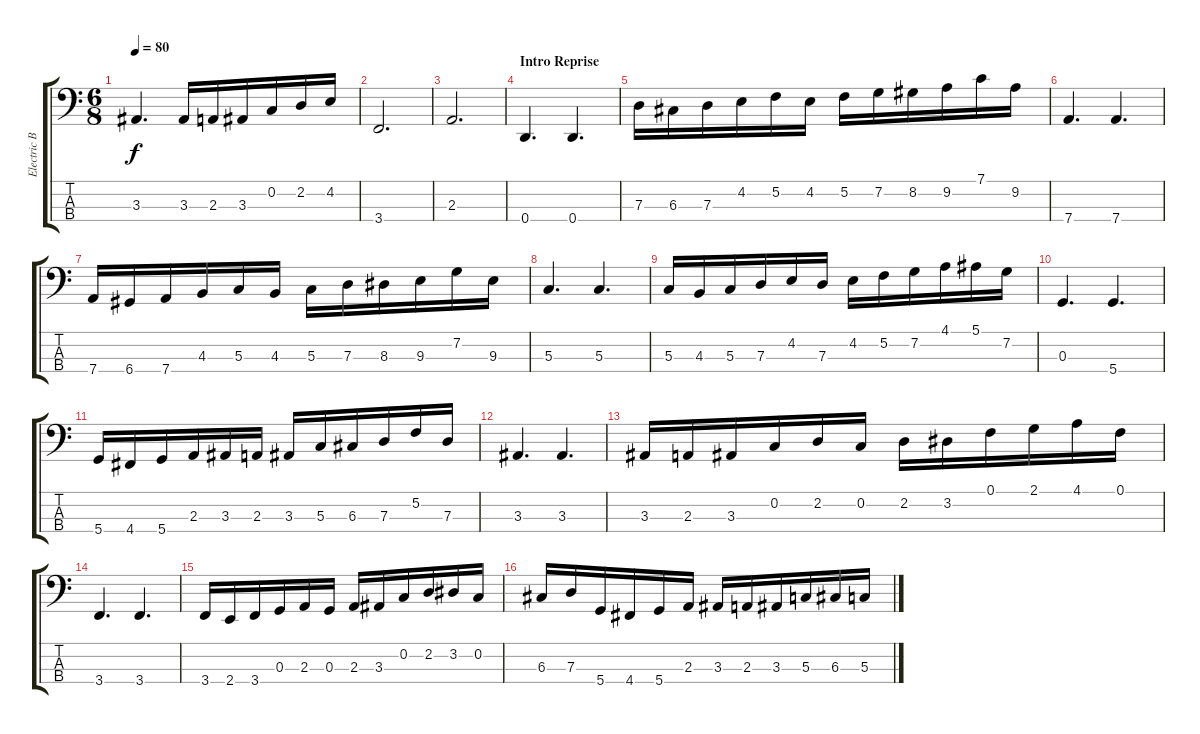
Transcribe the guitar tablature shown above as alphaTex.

\track ("Electric Bass" "Electric B") {instrument electricbassfinger}
\staff {score tabs}
\tuning (F2 C2 G1 D1) {hide}
\ts (6 8)
\tempo 80
\clef f4
\ks c
3.3.4{d dy f} 3.3.16 2.3.16 3.3.16 0.2.16 2.2.16 4.2.16 |
3.4.2{d} |
2.3.2{d} |
\section ("" "Intro Reprise")
0.4.4{d} 0.4.4{d} |
7.3.16 6.3.16 7.3.16 4.2.16 5.2.16 4.2.16 5.2.16 7.2.16 8.2.16 9.2.16 7.1.16 9.2.16 |
7.4.4{d} 7.4.4{d} |
7.4.16 6.4.16 7.4.16 4.3.16 5.3.16 4.3.16 5.3.16 7.3.16 8.3.16 9.3.16 7.2.16 9.3.16 |
5.3.4{d} 5.3.4{d} |
5.3.16 4.3.16 5.3.16 7.3.16 4.2.16 7.3.16 4.2.16 5.2.16 7.2.16 4.1.16 5.1.16 7.2.16 |
0.3.4{d} 5.4.4{d} |
5.4.16 4.4.16 5.4.16 2.3.16 3.3.16 2.3.16 3.3.16 5.3.16 6.3.16 7.3.16 5.2.16 7.3.16 |
3.3.4{d} 3.3.4{d} |
3.3.16 2.3.16 3.3.16 0.2.16 2.2.16 0.2.16 2.2.16 3.2.16 0.1.16 2.1.16 4.1.16 0.1.16 |
3.4.4{d} 3.4.4{d} |
3.4.16 2.4.16 3.4.16 0.3.16 2.3.16 0.3.16 2.3.16 3.3.16 0.2.16 2.2.16 3.2.16 0.2.16 |
6.3.16 7.3.16 5.4.16 4.4.16 5.4.16 2.3.16 3.3.16 2.3.16 3.3.16 5.3.16 6.3.16 5.3.16
